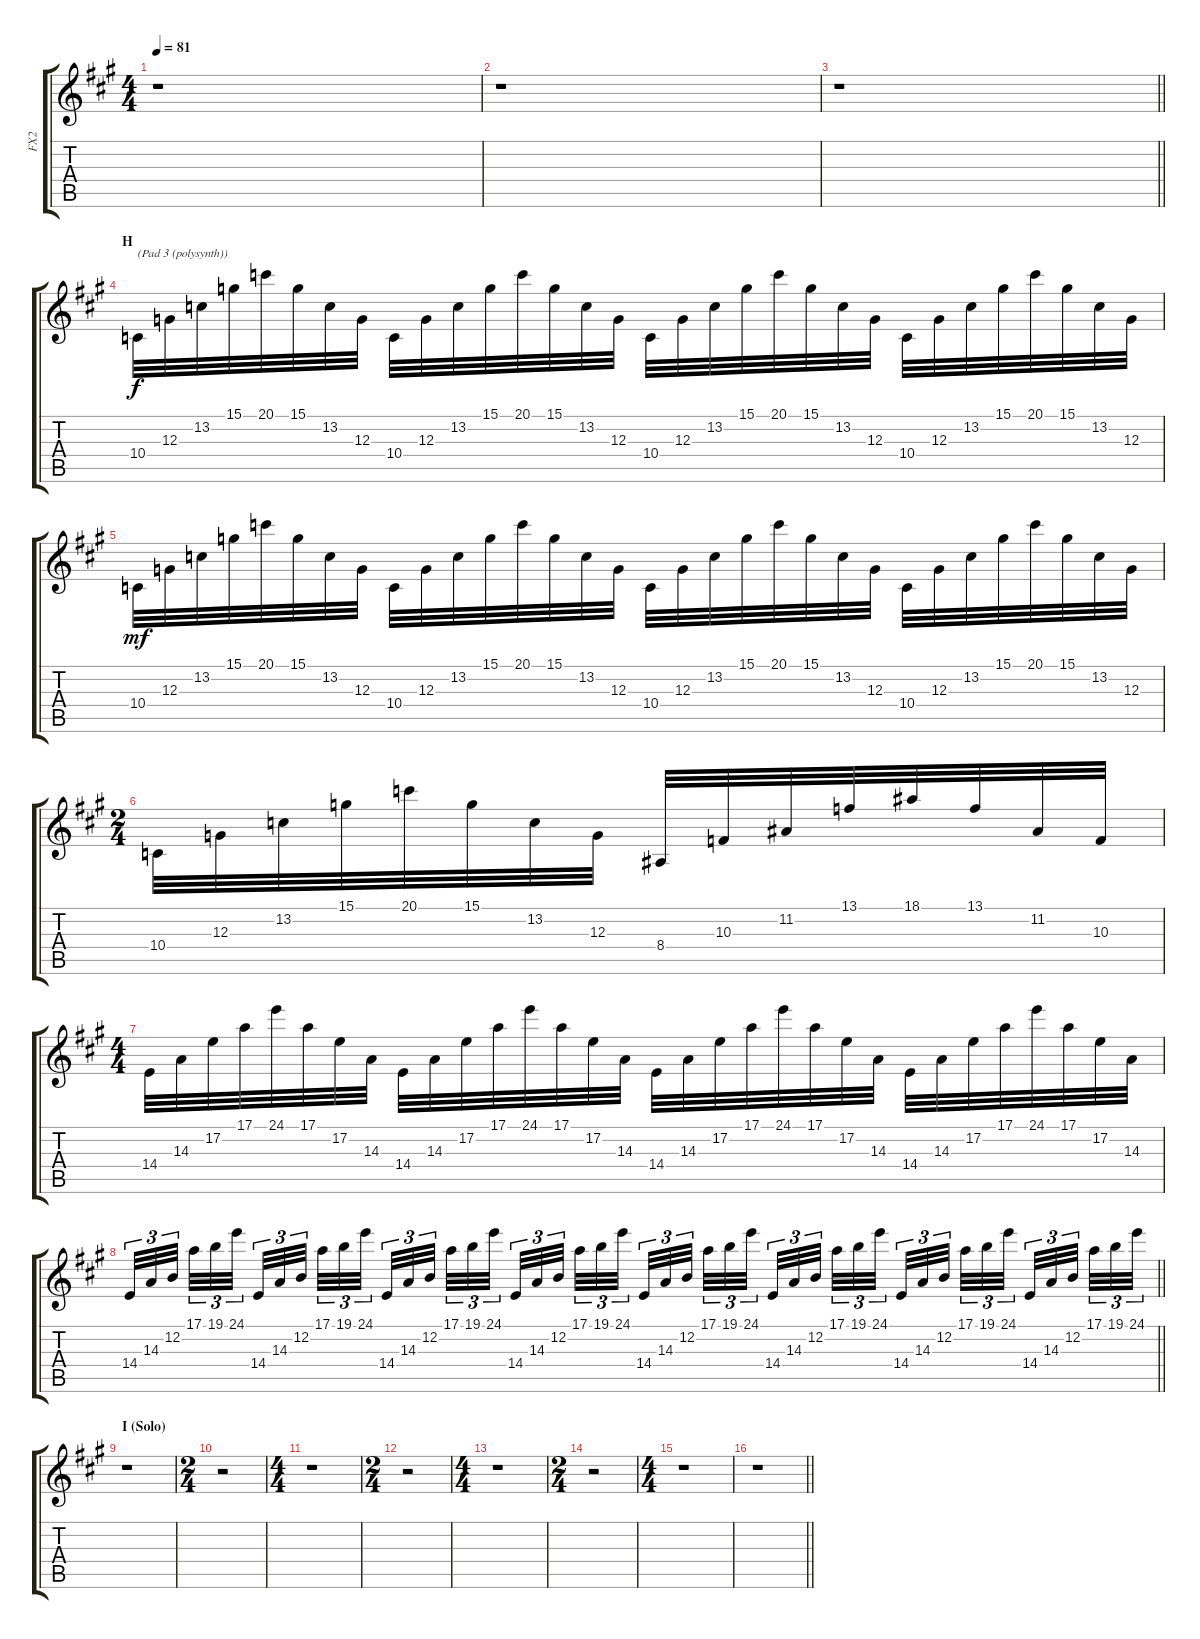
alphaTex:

\track ("FX2" "FX2") {instrument melodictom}
\staff {score tabs}
\tuning (E4 B3 G3 D3 A2 E2) {hide}
\ts (4 4)
\tempo 81
\clef g2
\ks f#minor
r.1{dy ff} |
r.1 |
\barLineRight lightlight
r.1 |
\section ("" "H")
10.4.32{txt "(Pad 3 (polysynth))" dy f instrument pad3polysynth} 12.3.32 13.2.32 15.1.32 20.1.32 15.1.32 13.2.32 12.3.32 10.4.32 12.3.32 13.2.32 15.1.32 20.1.32 15.1.32 13.2.32 12.3.32 10.4.32 12.3.32 13.2.32 15.1.32 20.1.32 15.1.32 13.2.32 12.3.32 10.4.32 12.3.32 13.2.32 15.1.32 20.1.32 15.1.32 13.2.32 12.3.32 |
10.4.32{dy mf} 12.3.32 13.2.32 15.1.32 20.1.32 15.1.32 13.2.32 12.3.32 10.4.32 12.3.32 13.2.32 15.1.32 20.1.32 15.1.32 13.2.32 12.3.32 10.4.32 12.3.32 13.2.32 15.1.32 20.1.32 15.1.32 13.2.32 12.3.32 10.4.32 12.3.32 13.2.32 15.1.32 20.1.32 15.1.32 13.2.32 12.3.32 |
\ts (2 4)
10.4.32 12.3.32 13.2.32 15.1.32 20.1.32 15.1.32 13.2.32 12.3.32 8.4.32 10.3.32 11.2.32 13.1.32 18.1.32 13.1.32 11.2.32 10.3.32 |
\ts (4 4)
14.4.32 14.3.32 17.2.32 17.1.32 24.1.32 17.1.32 17.2.32 14.3.32 14.4.32 14.3.32 17.2.32 17.1.32 24.1.32 17.1.32 17.2.32 14.3.32 14.4.32 14.3.32 17.2.32 17.1.32 24.1.32 17.1.32 17.2.32 14.3.32 14.4.32 14.3.32 17.2.32 17.1.32 24.1.32 17.1.32 17.2.32 14.3.32 |
\barLineRight lightlight
14.4.32{tu (3 2)} 14.3.32{tu (3 2)} 12.2.32{tu (3 2) beam splitsecondary} 17.1.32{tu (3 2)} 19.1.32{tu (3 2)} 24.1.32{tu (3 2) beam splitsecondary} 14.4.32{tu (3 2)} 14.3.32{tu (3 2)} 12.2.32{tu (3 2) beam splitsecondary} 17.1.32{tu (3 2)} 19.1.32{tu (3 2)} 24.1.32{tu (3 2)} 14.4.32{tu (3 2)} 14.3.32{tu (3 2)} 12.2.32{tu (3 2) beam splitsecondary} 17.1.32{tu (3 2)} 19.1.32{tu (3 2)} 24.1.32{tu (3 2) beam splitsecondary} 14.4.32{tu (3 2)} 14.3.32{tu (3 2)} 12.2.32{tu (3 2) beam splitsecondary} 17.1.32{tu (3 2)} 19.1.32{tu (3 2)} 24.1.32{tu (3 2)} 14.4.32{tu (3 2)} 14.3.32{tu (3 2)} 12.2.32{tu (3 2) beam splitsecondary} 17.1.32{tu (3 2)} 19.1.32{tu (3 2)} 24.1.32{tu (3 2) beam splitsecondary} 14.4.32{tu (3 2)} 14.3.32{tu (3 2)} 12.2.32{tu (3 2) beam splitsecondary} 17.1.32{tu (3 2)} 19.1.32{tu (3 2)} 24.1.32{tu (3 2)} 14.4.32{tu (3 2)} 14.3.32{tu (3 2)} 12.2.32{tu (3 2) beam splitsecondary} 17.1.32{tu (3 2)} 19.1.32{tu (3 2)} 24.1.32{tu (3 2) beam splitsecondary} 14.4.32{tu (3 2)} 14.3.32{tu (3 2)} 12.2.32{tu (3 2) beam splitsecondary} 17.1.32{tu (3 2)} 19.1.32{tu (3 2)} 24.1.32{tu (3 2)} |
\section ("" "I (Solo)")
r.1 |
\ts (2 4)
r.2 |
\ts (4 4)
r.1 |
\ts (2 4)
r.2 |
\ts (4 4)
r.1 |
\ts (2 4)
r.2 |
\ts (4 4)
r.1 |
\barLineRight lightlight
r.1
